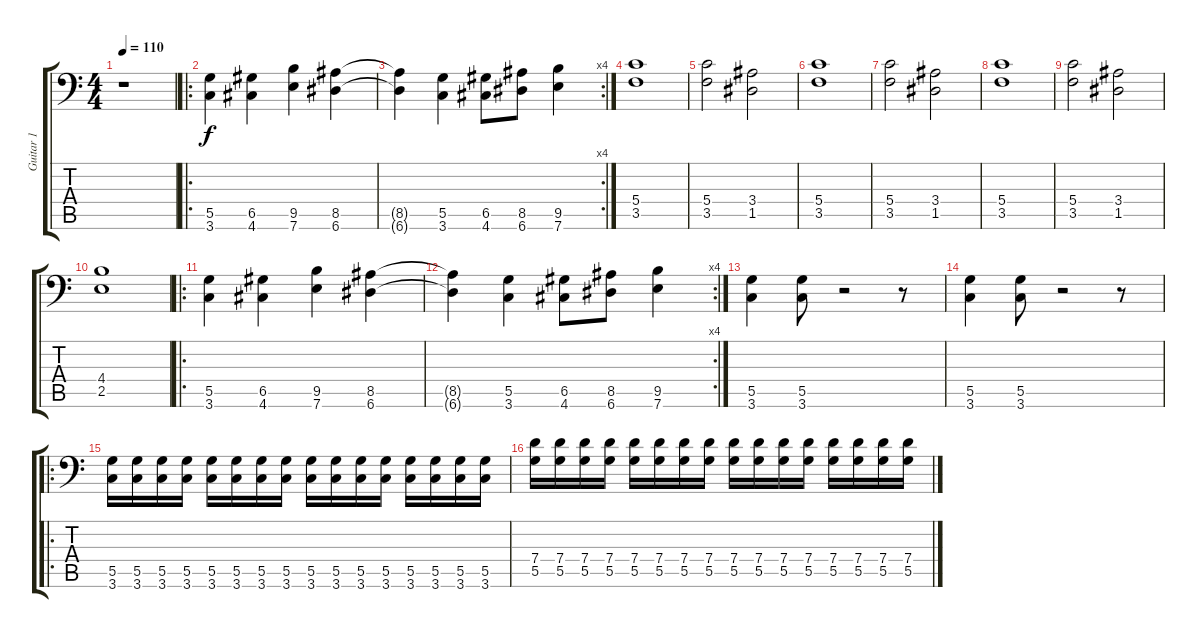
\track ("Guitar 1" "Guitar 1") {instrument distortionguitar}
\staff {score tabs}
\tuning (E3 A2 B2 G2 D2 A1) {hide}
\ts (4 4)
\tempo 110
\clef f4
\ks c
r.1{dy f instrument distortionguitar} |
\ro
(5.5 3.6).4 (6.5 4.6).4 (9.5 7.6).4 (8.5 6.6).4 |
\rc 4
(8.5{t} 6.6{t}).4 (5.5 3.6).4 (6.5 4.6).8 (8.5 6.6).8 (9.5 7.6).4 |
(5.4 3.5).1 |
(5.4 3.5).2 (3.4 1.5).2 |
(5.4 3.5).1 |
(5.4 3.5).2 (3.4 1.5).2 |
(5.4 3.5).1 |
(5.4 3.5).2 (3.4 1.5).2 |
(4.4 2.5).1 |
\ro
(5.5 3.6).4 (6.5 4.6).4 (9.5 7.6).4 (8.5 6.6).4 |
\rc 4
(8.5{t} 6.6{t}).4 (5.5 3.6).4 (6.5 4.6).8 (8.5 6.6).8 (9.5 7.6).4 |
(5.5 3.6).4 (5.5 3.6).8 r.2 r.8 |
(5.5 3.6).4 (5.5 3.6).8 r.2 r.8 |
\ro
(5.5 3.6).16 (5.5 3.6).16 (5.5 3.6).16 (5.5 3.6).16 (5.5 3.6).16 (5.5 3.6).16 (5.5 3.6).16 (5.5 3.6).16 (5.5 3.6).16 (5.5 3.6).16 (5.5 3.6).16 (5.5 3.6).16 (5.5 3.6).16 (5.5 3.6).16 (5.5 3.6).16 (5.5 3.6).16 |
(7.4 5.5).16 (7.4 5.5).16 (7.4 5.5).16 (7.4 5.5).16 (7.4 5.5).16 (7.4 5.5).16 (7.4 5.5).16 (7.4 5.5).16 (7.4 5.5).16 (7.4 5.5).16 (7.4 5.5).16 (7.4 5.5).16 (7.4 5.5).16 (7.4 5.5).16 (7.4 5.5).16 (7.4 5.5).16
